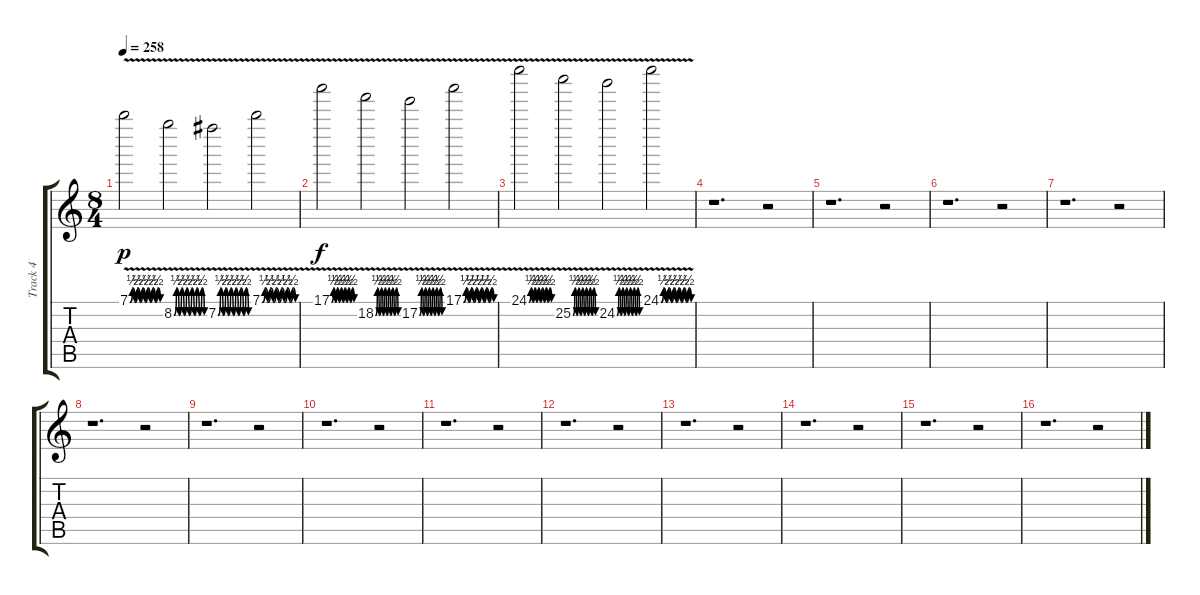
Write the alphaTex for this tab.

\track ("Track 4" "Track 4") {instrument violin}
\staff {score tabs}
\tuning (E7 B6 G3 D3 A2 E2) {hide}
\ts (8 4)
\tempo 258
\clef g2
\ks c
7.1{be (custom 0 0 5 2 10 0 15 2 20 0 25 2 30 0 35 2 40 0 45 2 50 0 55 2 60 0) v}.2{dy p} 8.2{be (custom 0 0 5 2 10 0 15 2 20 0 25 2 30 0 35 2 40 0 45 2 50 0 55 2 60 0) v}.2 7.2{be (custom 0 0 5 2 10 0 15 2 20 0 25 2 30 0 35 2 40 0 45 2 50 0 55 2 60 0) v}.2 7.1{be (custom 0 0 5 2 10 0 15 2 20 0 25 2 30 0 35 2 40 0 45 2 50 0 55 2 60 0) v}.2 |
17.1{be (custom 0 0 5 2 10 0 15 2 20 0 25 2 30 0 35 2 40 0 45 2 50 0 55 2 60 0) v}.2{dy f} 18.2{be (custom 0 0 5 2 10 0 15 2 20 0 25 2 30 0 35 2 40 0 45 2 50 0 55 2 60 0) v}.2 17.2{be (custom 0 0 5 2 10 0 15 2 20 0 25 2 30 0 35 2 40 0 45 2 50 0 55 2 60 0) v}.2 17.1{be (custom 0 0 5 2 10 0 15 2 20 0 25 2 30 0 35 2 40 0 45 2 50 0 55 2 60 0) v}.2 |
24.1{be (custom 0 0 5 2 10 0 15 2 20 0 25 2 30 0 35 2 40 0 45 2 50 0 55 2 60 0) v}.2 25.2{be (custom 0 0 5 2 10 0 15 2 20 0 25 2 30 0 35 2 40 0 45 2 50 0 55 2 60 0) v}.2 24.2{be (custom 0 0 5 2 10 0 15 2 20 0 25 2 30 0 35 2 40 0 45 2 50 0 55 2 60 0) v}.2 24.1{be (custom 0 0 5 2 10 0 15 2 20 0 25 2 30 0 35 2 40 0 45 2 50 0 55 2 60 0) v}.2 |
r.1{d} r.2 |
r.1{d} r.2 |
r.1{d} r.2 |
r.1{d} r.2 |
r.1{d} r.2 |
r.1{d} r.2 |
r.1{d} r.2 |
r.1{d} r.2 |
r.1{d} r.2 |
r.1{d} r.2 |
r.1{d} r.2 |
r.1{d} r.2 |
r.1{d} r.2
